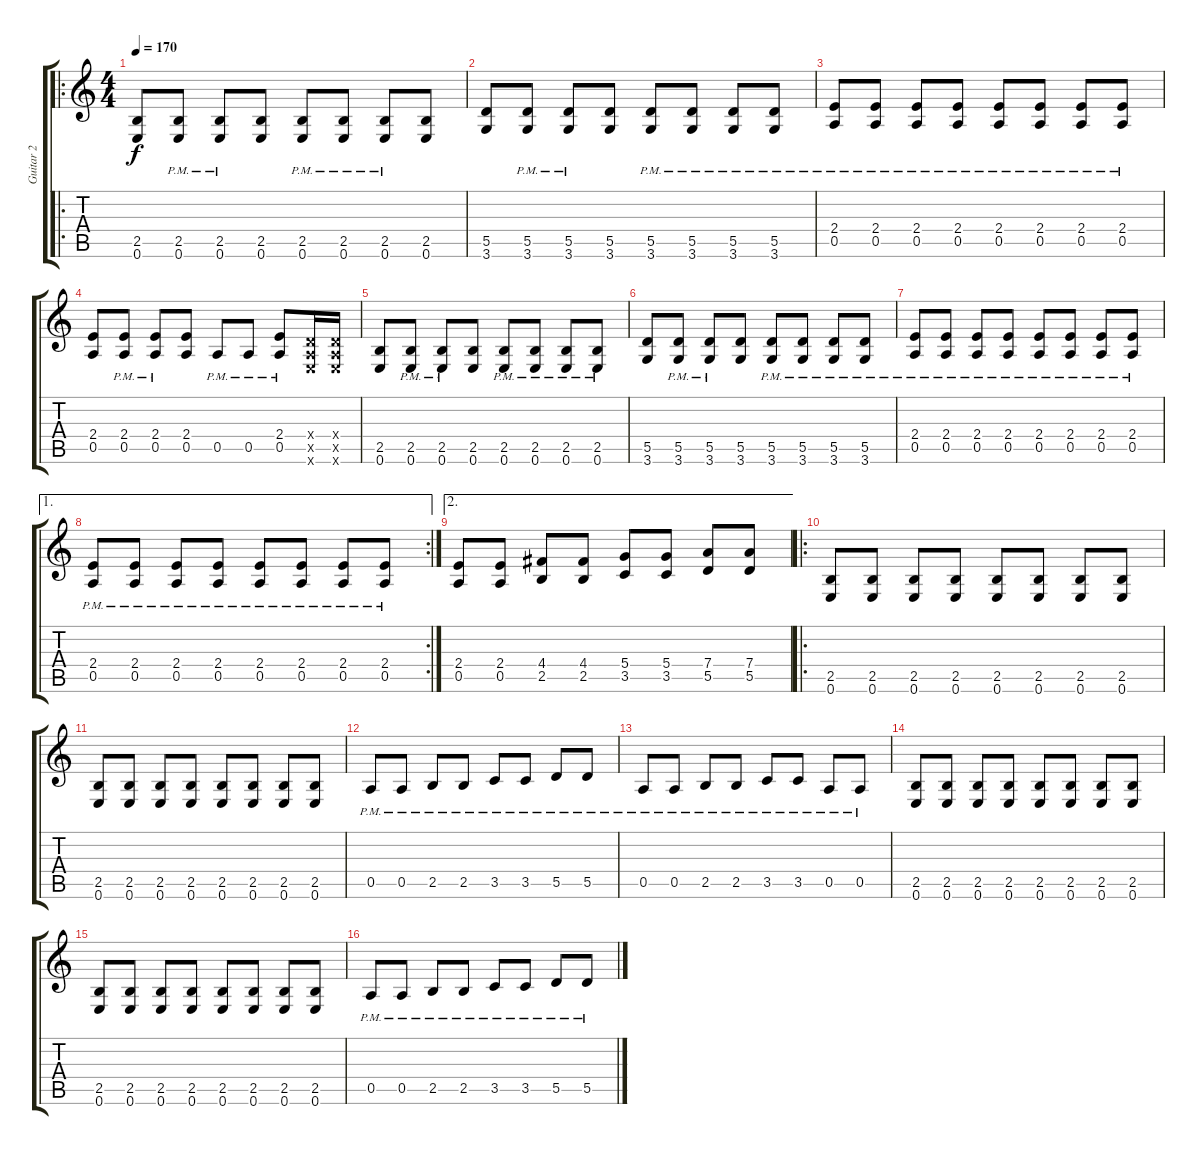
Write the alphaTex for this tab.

\track ("Guitar 2" "Guitar 2") {instrument overdrivenguitar}
\staff {score tabs}
\tuning (E4 B3 G3 D3 A2 E2) {hide}
\ro
\ts (4 4)
\tempo 170
\clef g2
\ks c
(2.5 0.6).8{dy f} (2.5{pm} 0.6{pm}).8 (2.5{pm} 0.6{pm}).8 (2.5 0.6).8 (2.5{pm} 0.6{pm}).8 (2.5{pm} 0.6{pm}).8 (2.5{pm} 0.6{pm}).8 (2.5 0.6).8 |
(5.5 3.6).8 (5.5{pm} 3.6{pm}).8 (5.5{pm} 3.6{pm}).8 (5.5 3.6).8 (5.5{pm} 3.6{pm}).8 (5.5{pm} 3.6{pm}).8 (5.5{pm} 3.6{pm}).8 (5.5{pm} 3.6{pm}).8 |
(2.4{pm} 0.5{pm}).8 (2.4{pm} 0.5{pm}).8 (2.4{pm} 0.5{pm}).8 (2.4{pm} 0.5{pm}).8 (2.4{pm} 0.5{pm}).8 (2.4{pm} 0.5{pm}).8 (2.4{pm} 0.5{pm}).8 (2.4{pm} 0.5{pm}).8 |
(2.4 0.5).8 (2.4{pm} 0.5{pm}).8 (2.4{pm} 0.5{pm}).8 (2.4 0.5).8 0.5{pm}.8 0.5{pm}.8 (2.4{pm} 0.5{pm}).8 (0.4{x} 0.5{x} 0.6{x}).16 (0.4{x} 0.5{x} 0.6{x}).16 |
(2.5 0.6).8 (2.5{pm} 0.6{pm}).8 (2.5{pm} 0.6{pm}).8 (2.5 0.6).8 (2.5{pm} 0.6{pm}).8 (2.5{pm} 0.6{pm}).8 (2.5{pm} 0.6{pm}).8 (2.5{pm} 0.6{pm}).8 |
(5.5 3.6).8 (5.5{pm} 3.6{pm}).8 (5.5{pm} 3.6{pm}).8 (5.5 3.6).8 (5.5{pm} 3.6{pm}).8 (5.5{pm} 3.6{pm}).8 (5.5{pm} 3.6{pm}).8 (5.5{pm} 3.6{pm}).8 |
(2.4{pm} 0.5{pm}).8 (2.4{pm} 0.5{pm}).8 (2.4{pm} 0.5{pm}).8 (2.4{pm} 0.5{pm}).8 (2.4{pm} 0.5{pm}).8 (2.4{pm} 0.5{pm}).8 (2.4{pm} 0.5{pm}).8 (2.4{pm} 0.5{pm}).8 |
\ae 1
\rc 2
(2.4{pm} 0.5{pm}).8 (2.4{pm} 0.5{pm}).8 (2.4{pm} 0.5{pm}).8 (2.4{pm} 0.5{pm}).8 (2.4{pm} 0.5{pm}).8 (2.4{pm} 0.5{pm}).8 (2.4{pm} 0.5{pm}).8 (2.4{pm} 0.5{pm}).8 |
\ae 2
(2.4 0.5).8 (2.4 0.5).8 (4.4 2.5).8 (4.4 2.5).8 (5.4 3.5).8 (5.4 3.5).8 (7.4 5.5).8 (7.4 5.5).8 |
\ro
(2.5 0.6).8 (2.5 0.6).8 (2.5 0.6).8 (2.5 0.6).8 (2.5 0.6).8 (2.5 0.6).8 (2.5 0.6).8 (2.5 0.6).8 |
(2.5 0.6).8 (2.5 0.6).8 (2.5 0.6).8 (2.5 0.6).8 (2.5 0.6).8 (2.5 0.6).8 (2.5 0.6).8 (2.5 0.6).8 |
0.5{pm}.8 0.5{pm}.8 2.5{pm}.8 2.5{pm}.8 3.5{pm}.8 3.5{pm}.8 5.5{pm}.8 5.5{pm}.8 |
0.5{pm}.8 0.5{pm}.8 2.5{pm}.8 2.5{pm}.8 3.5{pm}.8 3.5{pm}.8 0.5{pm}.8 0.5{pm}.8 |
(2.5 0.6).8 (2.5 0.6).8 (2.5 0.6).8 (2.5 0.6).8 (2.5 0.6).8 (2.5 0.6).8 (2.5 0.6).8 (2.5 0.6).8 |
(2.5 0.6).8 (2.5 0.6).8 (2.5 0.6).8 (2.5 0.6).8 (2.5 0.6).8 (2.5 0.6).8 (2.5 0.6).8 (2.5 0.6).8 |
0.5{pm}.8 0.5{pm}.8 2.5{pm}.8 2.5{pm}.8 3.5{pm}.8 3.5{pm}.8 5.5{pm}.8 5.5{pm}.8
